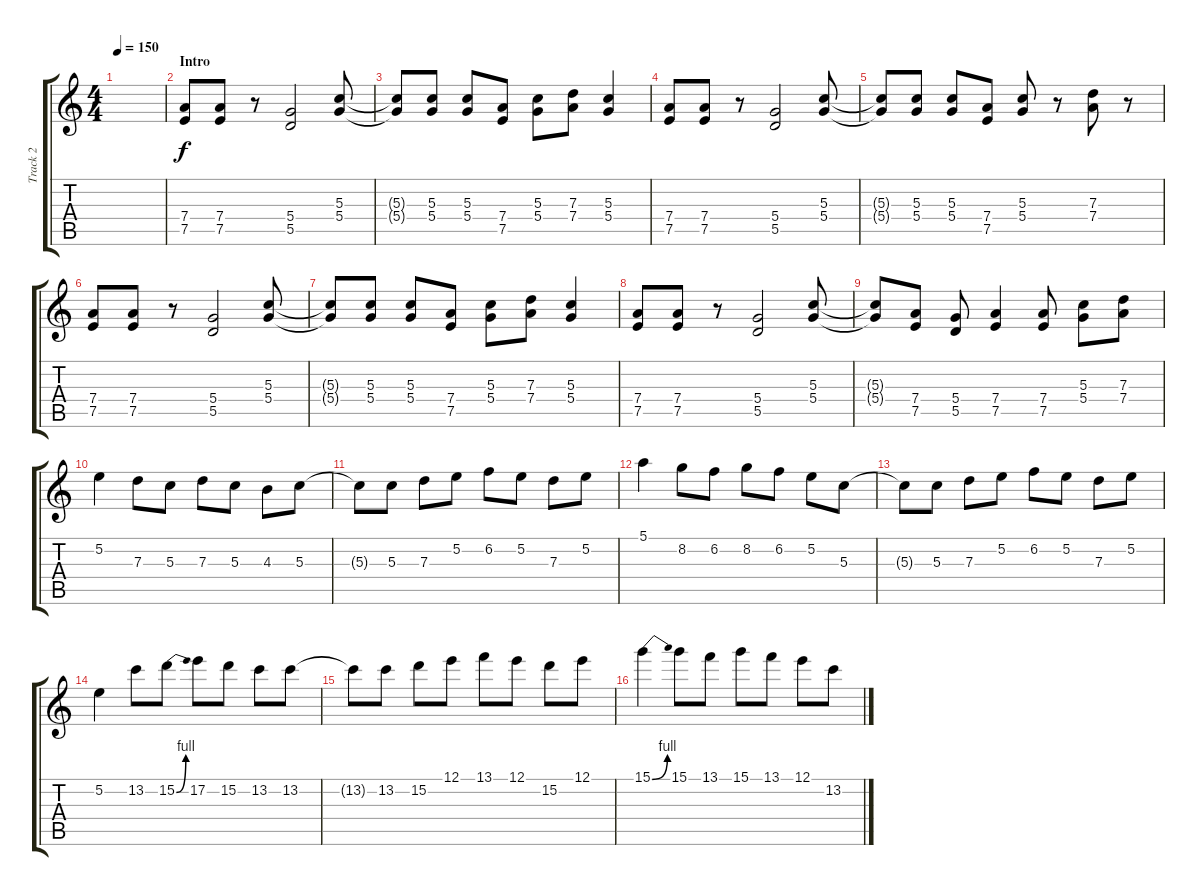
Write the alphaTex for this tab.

\track ("Track 2" "Track 2") {instrument distortionguitar}
\staff {score tabs}
\tuning (E4 B3 G3 D3 A2 E2) {hide}
\ts (4 4)
\tempo 150
\clef g2
\ks c
|
\section ("" "Intro")
(7.4 7.5).8 (7.4 7.5).8 r.8 (5.4 5.5).2 (5.3 5.4).8 |
(5.3{t} 5.4{t}).8 (5.3 5.4).8 (5.3 5.4).8 (7.4 7.5).8 (5.3 5.4).8 (7.3 7.4).8 (5.3 5.4).4 |
(7.4 7.5).8 (7.4 7.5).8 r.8 (5.4 5.5).2 (5.3 5.4).8 |
(5.3{t} 5.4{t}).8 (5.3 5.4).8 (5.3 5.4).8 (7.4 7.5).8 (5.3 5.4).8 r.8 (7.3 7.4).8 r.8 |
(7.4 7.5).8 (7.4 7.5).8 r.8 (5.4 5.5).2 (5.3 5.4).8 |
(5.3{t} 5.4{t}).8 (5.3 5.4).8 (5.3 5.4).8 (7.4 7.5).8 (5.3 5.4).8 (7.3 7.4).8 (5.3 5.4).4 |
(7.4 7.5).8 (7.4 7.5).8 r.8 (5.4 5.5).2 (5.3 5.4).8 |
(5.3{t} 5.4{t}).8 (7.4 7.5).8 (5.4 5.5).8 (7.4 7.5).4 (7.4 7.5).8 (5.3 5.4).8 (7.3 7.4).8 |
5.2.4 7.3.8 5.3.8 7.3.8 5.3.8 4.3.8 5.3.8 |
5.3{t}.8 5.3.8 7.3.8 5.2.8 6.2.8 5.2.8 7.3.8 5.2.8 |
5.1.4 8.2.8 6.2.8 8.2.8 6.2.8 5.2.8 5.3.8 |
5.3{t}.8 5.3.8 7.3.8 5.2.8 6.2.8 5.2.8 7.3.8 5.2.8 |
5.2.4 13.2.8 15.2{be (bend 0 0 60 4)}.8 17.2.8 15.2.8 13.2.8 13.2.8 |
13.2{t}.8 13.2.8 15.2.8 12.1.8 13.1.8 12.1.8 15.2.8 12.1.8 |
15.1{be (bend 0 0 60 4)}.4 15.1.8 13.1.8 15.1.8 13.1.8 12.1.8 13.2.8
